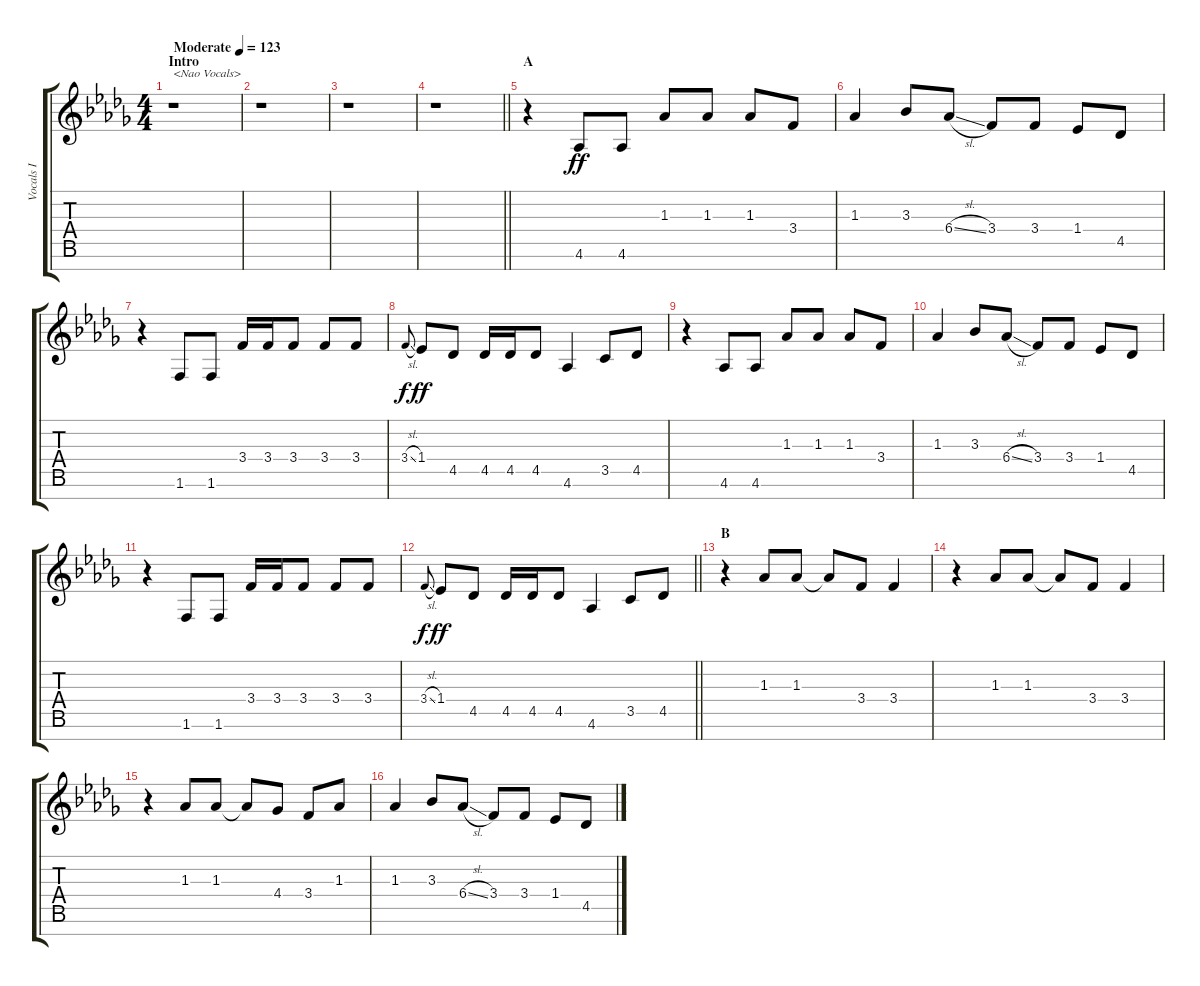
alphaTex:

\track ("Vocals I" "Vocals I") {instrument voiceoohs}
\staff {score tabs}
\tuning (E5 B4 G4 D4 A3 E3 B2) {hide}
\ts (4 4)
\section ("" "Intro")
\tempo (123 "Moderate")
\clef g2
\ks db
r.1{txt "<Nao Vocals>" dy ff instrument voiceoohs} |
r.1 |
r.1 |
\barLineRight lightlight
r.1 |
\section ("" "A")
r.4 4.6.8 4.6.8 1.3.8 1.3.8 1.3.8 3.4.8 |
1.3.4 3.3.8 6.4{sl}.8 3.4.8 3.4.8 1.4.8 4.5.8 |
r.4 1.6.8 1.6.8 3.4.16 3.4.16 3.4.8 3.4.8 3.4.8 |
3.4{sl}.8{gr onbeat dy f} 1.4.8{dy ff} 4.5.8 4.5.16 4.5.16 4.5.8 4.6.4 3.5.8 4.5.8 |
r.4 4.6.8 4.6.8 1.3.8 1.3.8 1.3.8 3.4.8 |
1.3.4 3.3.8 6.4{sl}.8 3.4.8 3.4.8 1.4.8 4.5.8 |
r.4 1.6.8 1.6.8 3.4.16 3.4.16 3.4.8 3.4.8 3.4.8 |
\barLineRight lightlight
3.4{sl}.8{gr onbeat dy f} 1.4.8{dy ff} 4.5.8 4.5.16 4.5.16 4.5.8 4.6.4 3.5.8 4.5.8 |
\section ("" "B")
r.4 1.3.8 1.3.8 1.3{t}.8 3.4.8 3.4.4 |
r.4 1.3.8 1.3.8 1.3{t}.8 3.4.8 3.4.4 |
r.4 1.3.8 1.3.8 1.3{t}.8 4.4.8 3.4.8 1.3.8 |
1.3.4 3.3.8 6.4{sl}.8 3.4.8 3.4.8 1.4.8 4.5.8
